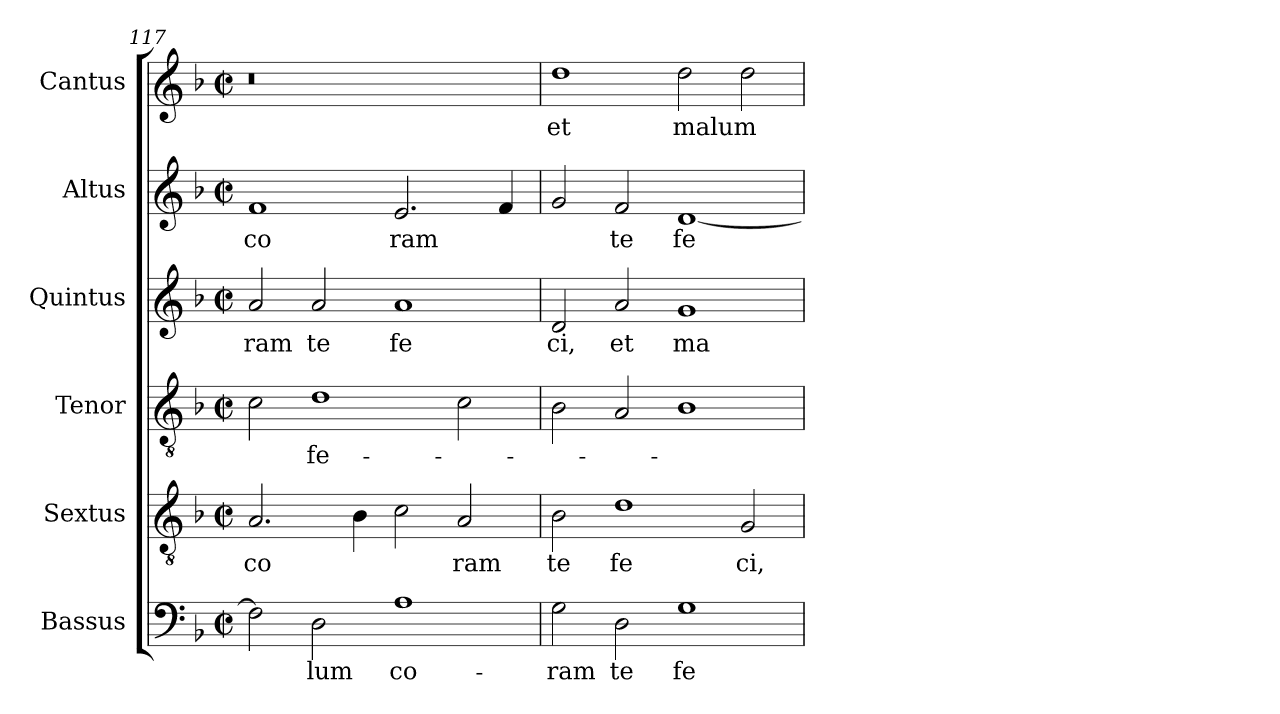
**kern	**text	**kern	**text	**kern	**text	**kern	**text	**kern	**text	**kern	**text
*part6	*part6	*part5	*part5	*part4	*part4	*part3	*part3	*part2	*part2	*part1	*part1
*staff6	*staff6	*staff5	*staff5	*staff4	*staff4	*staff3	*staff3	*staff2	*staff2	*staff1	*staff1
*I"Bassus	*	*I"Sextus	*	*I"Tenor	*	*I"Quintus	*	*I"Altus	*	*I"Cantus	*
!!LO:LB:g=z
*clefF4	*	*clefGv2	*	*clefGv2	*	*clefG2	*	*clefG2	*	*clefG2	*
*k[b-]	*	*k[b-]	*	*k[b-]	*	*k[b-]	*	*k[b-]	*	*k[b-]	*
*F:	*	*F:	*	*F:	*	*F:	*	*F:	*	*F:	*
*M2/2	*	*M2/2	*	*M2/2	*	*M2/2	*	*M2/2	*	*M2/2	*
*met(c|)	*	*met(c|)	*	*met(c|)	*	*met(c|)	*	*met(c|)	*	*met(c|)	*
=117	=117	=117	=117	=117	=117	=117	=117	=117	=117	=117	=117
!	!	!	!LO:LY:b:cj	!	!	!	!LO:LY:b:cj	!	!LO:LY:b:cj	!	!
2F\]	.	2.A/	co	2c\	.	2a/	ram	1f	co	0r	.
!	!LO:LY:b:cj	!	!	!	!LO:LY:b:cj	!	!LO:LY:b:cj	!	!	!	!
2D\	lum	.	.	1d	fe-	2a/	te	.	.	.	.
.	.	4B-\	.	.	.	.	.	.	.	.	.
!	!LO:LY:b:cj	!	!	!	!	!	!LO:LY:b:cj	!	!LO:LY:b	!	!
1A	co-	2c\	.	.	.	1a	fe	2.e/	ram	.	.
!	!	!	!LO:LY:b:cj	!	!	!	!	!	!	!	!
.	.	2A/	ram	2c\	.	.	.	.	.	.	.
.	.	.	.	.	.	.	.	4f/	.	.	.
=118	=118	=118	=118	=118	=118	=118	=118	=118	=118	=118	=118
!	!LO:LY:b:cj	!	!LO:LY:b:cj	!	!	!	!LO:LY:b:cj	!	!	!	!LO:LY:b:cj
2G\	-ram	2B-\	te	2B-\	.	2d/	ci,	2g/	.	1dd	et
!	!LO:LY:b:cj	!	!LO:LY:b:cj	!	!	!	!LO:LY:b:cj	!	!LO:LY:b:cj	!	!
2D\	te	1d	fe	2A/	.	2a/	et	2f/	te	.	.
!	!LO:LY:b:cj	!	!	!	!	!	!LO:LY:b:cj	!	!LO:LY:b:cj	!	!LO:LY:b
1G	fe-	.	.	1B-	.	1g	ma	[<1d	fe	2dd\	malum
!	!	!	!LO:LY:b:cj	!	!	!	!	!	!	!	!
.	.	2G/	ci,	.	.	.	.	.	.	2dd\	.
=	=	=	=	=	=	=	=	=	=	=	=
*-	*-	*-	*-	*-	*-	*-	*-	*-	*-	*-	*-
